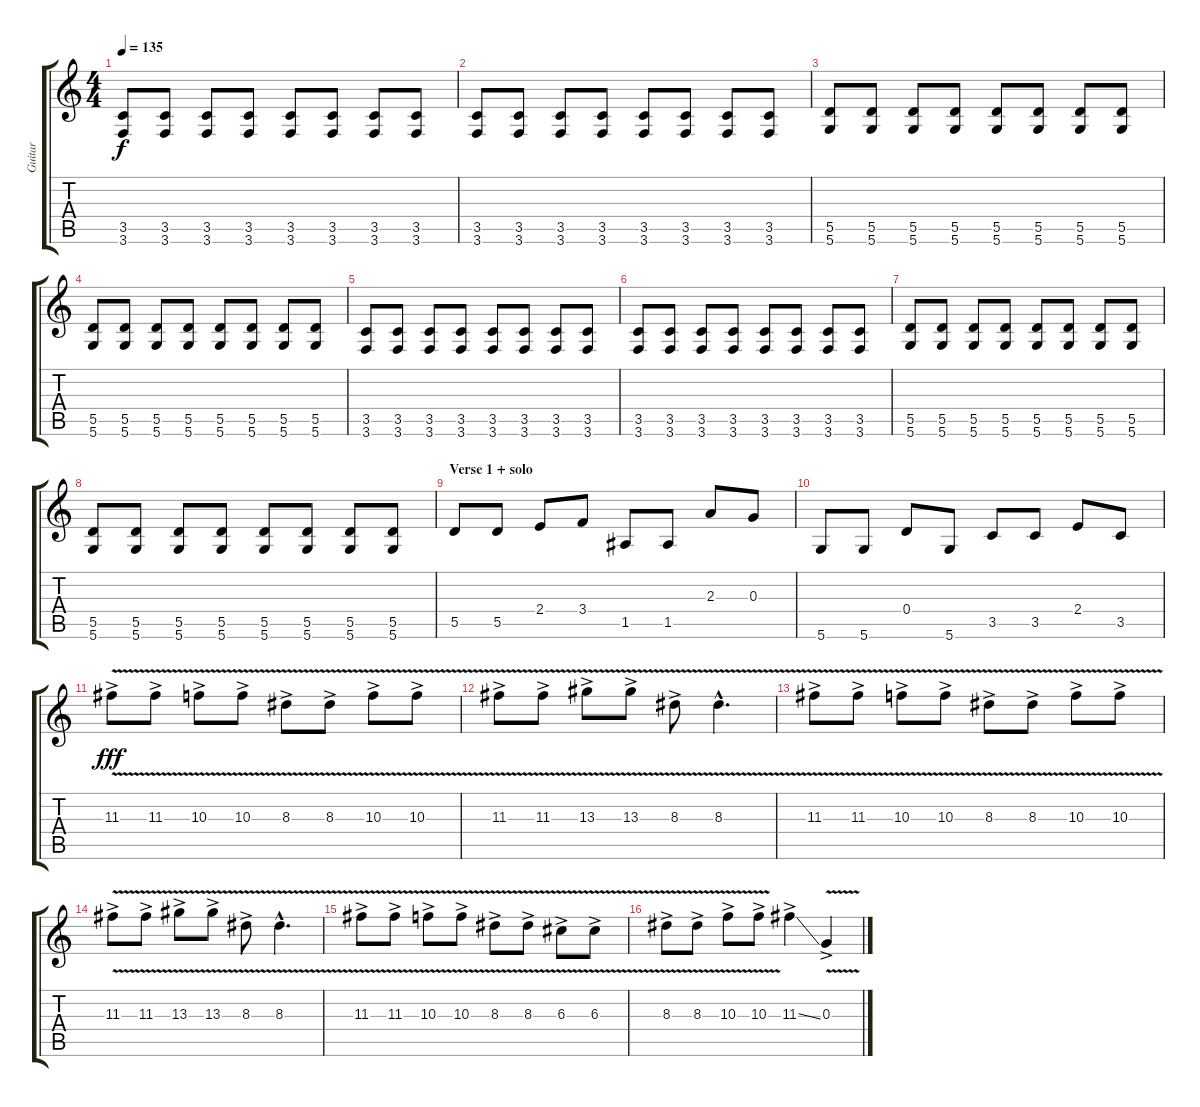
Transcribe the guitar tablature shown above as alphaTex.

\track ("Guitar" "Guitar") {instrument overdrivenguitar}
\staff {score tabs}
\tuning (E4 B3 G3 D3 A2 D2) {hide}
\ts (4 4)
\tempo 135
\clef g2
\ks c
(3.5 3.6).8{dy f} (3.5 3.6).8 (3.5 3.6).8 (3.5 3.6).8 (3.5 3.6).8 (3.5 3.6).8 (3.5 3.6).8 (3.5 3.6).8 |
(3.5 3.6).8 (3.5 3.6).8 (3.5 3.6).8 (3.5 3.6).8 (3.5 3.6).8 (3.5 3.6).8 (3.5 3.6).8 (3.5 3.6).8 |
(5.5 5.6).8 (5.5 5.6).8 (5.5 5.6).8 (5.5 5.6).8 (5.5 5.6).8 (5.5 5.6).8 (5.5 5.6).8 (5.5 5.6).8 |
(5.5 5.6).8 (5.5 5.6).8 (5.5 5.6).8 (5.5 5.6).8 (5.5 5.6).8 (5.5 5.6).8 (5.5 5.6).8 (5.5 5.6).8 |
(3.5 3.6).8 (3.5 3.6).8 (3.5 3.6).8 (3.5 3.6).8 (3.5 3.6).8 (3.5 3.6).8 (3.5 3.6).8 (3.5 3.6).8 |
(3.5 3.6).8 (3.5 3.6).8 (3.5 3.6).8 (3.5 3.6).8 (3.5 3.6).8 (3.5 3.6).8 (3.5 3.6).8 (3.5 3.6).8 |
(5.5 5.6).8 (5.5 5.6).8 (5.5 5.6).8 (5.5 5.6).8 (5.5 5.6).8 (5.5 5.6).8 (5.5 5.6).8 (5.5 5.6).8 |
(5.5 5.6).8 (5.5 5.6).8 (5.5 5.6).8 (5.5 5.6).8 (5.5 5.6).8 (5.5 5.6).8 (5.5 5.6).8 (5.5 5.6).8 |
\section ("" "Verse 1 + solo")
5.5.8 5.5.8 2.4.8 3.4.8 1.5.8 1.5.8 2.3.8 0.3.8 |
5.6.8 5.6.8 0.4.8 5.6.8 3.5.8 3.5.8 2.4.8 3.5.8 |
11.3{v ac}.8{dy fff} 11.3{v ac}.8 10.3{v ac}.8 10.3{v ac}.8 8.3{v ac}.8 8.3{v ac}.8 10.3{v ac}.8 10.3{v ac}.8 |
11.3{v ac}.8 11.3{v ac}.8 13.3{v ac}.8 13.3{v ac}.8 8.3{v ac}.8 8.3{v hac}.4{d} |
11.3{v ac}.8 11.3{v ac}.8 10.3{v ac}.8 10.3{v ac}.8 8.3{v ac}.8 8.3{v ac}.8 10.3{v ac}.8 10.3{v ac}.8 |
11.3{v ac}.8 11.3{v ac}.8 13.3{v ac}.8 13.3{v ac}.8 8.3{v ac}.8 8.3{v hac}.4{d} |
11.3{v ac}.8 11.3{v ac}.8 10.3{v ac}.8 10.3{v ac}.8 8.3{v ac}.8 8.3{v ac}.8 6.3{v ac}.8 6.3{v ac}.8 |
8.3{v ac}.8 8.3{v ac}.8 10.3{v ac}.8 10.3{v ac}.8 11.3{ss ac}.4 0.3{v ac}.4
